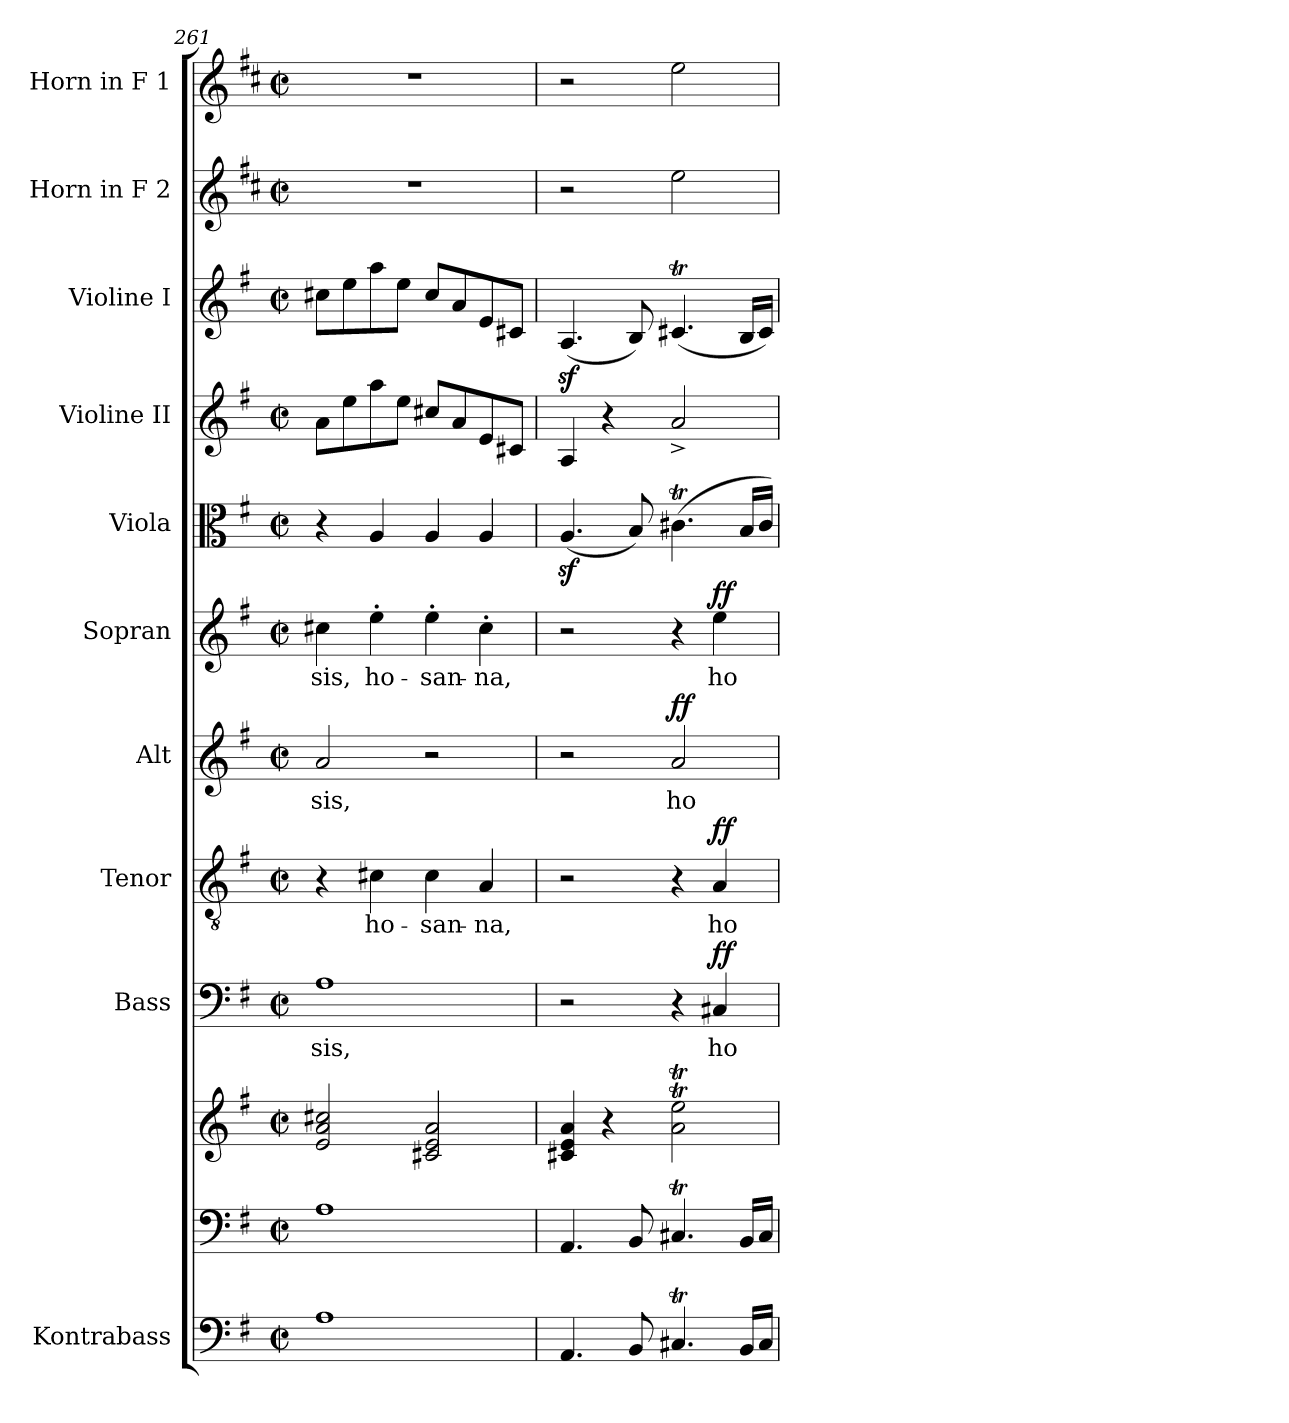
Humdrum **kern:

**kern	**kern	**kern	**kern	**text	**dynam	**kern	**text	**dynam	**kern	**text	**dynam	**kern	**text	**dynam	**kern	**kern	**kern	**kern	**kern
*part11	*part10	*part10	*part9	*part9	*part9	*part8	*part8	*part8	*part7	*part7	*part7	*part6	*part6	*part6	*part5	*part4	*part3	*part2	*part1
*staff12	*staff11	*staff10	*staff9	*staff9	*staff9	*staff8	*staff8	*staff8	*staff7	*staff7	*staff7	*staff6	*staff6	*staff6	*staff5	*staff4	*staff3	*staff2	*staff1
*I"Kontrabass	*	*	*I"Bass	*	*	*I"Tenor	*	*	*I"Alt	*	*	*I"Sopran	*	*	*I"Viola	*I"Violine II	*I"Violine I	*I"Horn in F 2	*I"Horn in F 1
*I'Kb.	*	*	*I'B.	*	*	*I'T.	*	*	*I'A.	*	*	*I'S.	*	*	*I'Vla.	*I'Vl. II	*I'Vl. I	*	*
*clefF4	*clefF4	*clefG2	*clefF4	*	*	*clefGv2	*	*	*clefG2	*	*	*clefG2	*	*	*clefC3	*clefG2	*clefG2	*clefG2	*clefG2
*ITrd7c12	*	*	*	*	*	*	*	*	*	*	*	*	*	*	*	*	*	*ITrd4c7	*ITrd4c7
*k[f#]	*k[f#]	*k[f#]	*k[f#]	*	*	*k[f#]	*	*	*k[f#]	*	*	*k[f#]	*	*	*k[f#]	*k[f#]	*k[f#]	*k[f#]	*k[f#]
*G:	*G:	*G:	*G:	*	*	*G:	*	*	*G:	*	*	*G:	*	*	*G:	*G:	*G:	*G:	*G:
*M2/2	*M2/2	*M2/2	*M2/2	*	*	*M2/2	*	*	*M2/2	*	*	*M2/2	*	*	*M2/2	*M2/2	*M2/2	*M2/2	*M2/2
*met(c|)	*met(c|)	*met(c|)	*met(c|)	*	*	*met(c|)	*	*	*met(c|)	*	*	*met(c|)	*	*	*met(c|)	*met(c|)	*met(c|)	*met(c|)	*met(c|)
=261	=261	=261	=261	=261	=261	=261	=261	=261	=261	=261	=261	=261	=261	=261	=261	=261	=261	=261	=261
!	!	!	!	!LO:LY:b	!	!	!	!	!	!LO:LY:b	!	!	!LO:LY:b	!	!	!	!	!	!
1AA	1A	2e/ 2a/ 2cc#X/	1A	-sis,	.	4r	.	.	2a/	-sis,	.	4cc#X\	-sis,	.	4r	8a\L	8cc#X\L	1r	1r
.	.	.	.	.	.	.	.	.	.	.	.	.	.	.	.	8ee\	8ee\	.	.
!	!	!	!	!	!	!	!LO:LY:b	!	!	!	!	!	!LO:LY:b	!	!	!	!	!	!
.	.	.	.	.	.	4c#X\	ho-	.	.	.	.	4ee'>\	ho-	.	4A/	8aa\	8aa\	.	.
.	.	.	.	.	.	.	.	.	.	.	.	.	.	.	.	8ee\J	8ee\J	.	.
!	!	!	!	!	!	!	!LO:LY:b	!	!	!	!	!	!LO:LY:b	!	!	!	!	!	!
.	.	2c#X/ 2e/ 2a/	.	.	.	4c#\	-san-	.	2r	.	.	4ee'>\	-san-	.	4A/	8cc#X/L	8cc#/L	.	.
.	.	.	.	.	.	.	.	.	.	.	.	.	.	.	.	8a/	8a/	.	.
!	!	!	!	!	!	!	!LO:LY:b	!	!	!	!	!	!LO:LY:b	!	!	!	!	!	!
.	.	.	.	.	.	4A/	-na,	.	.	.	.	4cc#'>\	-na,	.	4A/	8e/	8e/	.	.
.	.	.	.	.	.	.	.	.	.	.	.	.	.	.	.	8c#X/J	8c#X/J	.	.
=262	=262	=262	=262	=262	=262	=262	=262	=262	=262	=262	=262	=262	=262	=262	=262	=262	=262	=262	=262
4.AAA/	4.AA/	4c#X/ 4e/ 4a/	2r	.	.	2r	.	.	2r	.	.	2r	.	.	(<4.Az</	4A/	(<4.Az</	2r	2r
.	.	4r	.	.	.	.	.	.	.	.	.	.	.	.	.	4r	.	.	.
8BBB/	8BB/	.	.	.	.	.	.	.	.	.	.	.	.	.	8B/)	.	8B/)	.	.
!	!	!	!	!	!	!	!	!	!	!LO:LY:b	!LO:DY:a	!	!	!	!	!	!	!	!
4.CC#Xt/	4.C#Xt/	2a\T 2ee\T	4r	.	.	4r	.	.	2a/	ho-	ff	4r	.	.	(>4.c#Xt\	2a^</	(<4.c#Xt/	2a\	2a\
!	!	!	!	!LO:LY:b	!LO:DY:a	!	!LO:LY:b	!LO:DY:a	!	!	!	!	!LO:LY:b	!LO:DY:a	!	!	!	!	!
.	.	.	4C#X/	ho-	ff	4A/	ho-	ff	.	.	.	4ee\	ho-	ff	.	.	.	.	.
16BBB/LL	16BB/LL	.	.	.	.	.	.	.	.	.	.	.	.	.	16B/LL	.	16B/LL	.	.
16CC#/JJ	16C#/JJ	.	.	.	.	.	.	.	.	.	.	.	.	.	16c#/JJ)	.	16c#/JJ)	.	.
=	=	=	=	=	=	=	=	=	=	=	=	=	=	=	=	=	=	=	=
*-	*-	*-	*-	*-	*-	*-	*-	*-	*-	*-	*-	*-	*-	*-	*-	*-	*-	*-	*-
